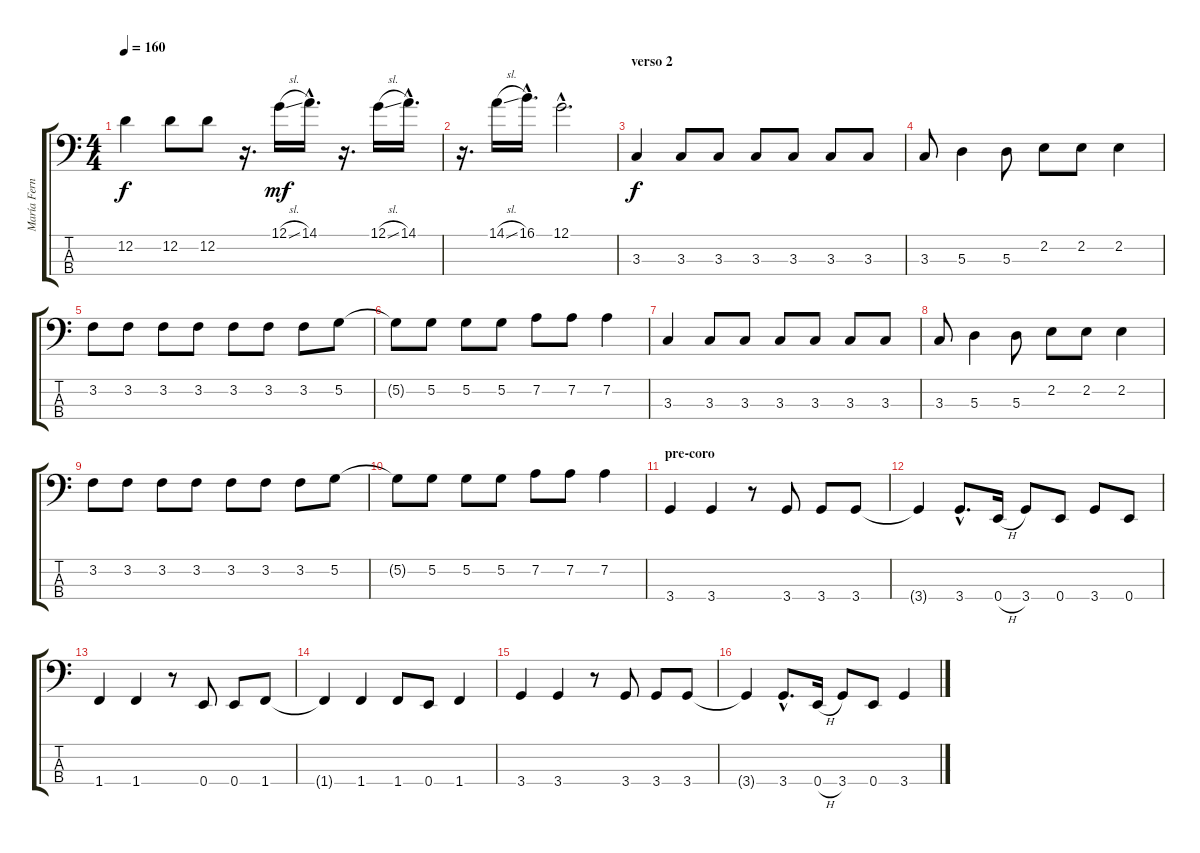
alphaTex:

\track ("María Fernanda (bajo)" "María Fern") {instrument electricbasspick}
\staff {score tabs}
\tuning (G2 D2 A1 E1) {hide}
\ts (4 4)
\tempo 160
\clef f4
\ks c
12.2.4{dy f} 12.2.8 12.2.8 r.16{d} 12.1{sl}.16{dy mf} 14.1{hac}.16{d} r.16{d} 12.1{sl}.16 14.1{hac}.16{d} |
r.16{d} 14.1{sl}.16 16.1{hac}.16{d} 12.1{hac}.2{d} |
\section ("" "verso 2")
3.3.4{dy f} 3.3.8 3.3.8 3.3.8 3.3.8 3.3.8 3.3.8 |
3.3.8 5.3.4 5.3.8 2.2.8 2.2.8 2.2.4 |
3.2.8 3.2.8 3.2.8 3.2.8 3.2.8 3.2.8 3.2.8 5.2.8 |
5.2{t}.8 5.2.8 5.2.8 5.2.8 7.2.8 7.2.8 7.2.4 |
3.3.4 3.3.8 3.3.8 3.3.8 3.3.8 3.3.8 3.3.8 |
3.3.8 5.3.4 5.3.8 2.2.8 2.2.8 2.2.4 |
3.2.8 3.2.8 3.2.8 3.2.8 3.2.8 3.2.8 3.2.8 5.2.8 |
5.2{t}.8 5.2.8 5.2.8 5.2.8 7.2.8 7.2.8 7.2.4 |
\section ("" "pre-coro")
3.4.4 3.4.4 r.8 3.4.8 3.4.8 3.4.8 |
3.4{t}.4 3.4{hac}.8{d} 0.4{h}.16 3.4.8 0.4.8 3.4.8 0.4.8 |
1.4.4 1.4.4 r.8 0.4.8 0.4.8 1.4.8 |
1.4{t}.4 1.4.4 1.4.8 0.4.8 1.4.4 |
3.4.4 3.4.4 r.8 3.4.8 3.4.8 3.4.8 |
3.4{t}.4 3.4{hac}.8{d} 0.4{h}.16 3.4.8 0.4.8 3.4.4
